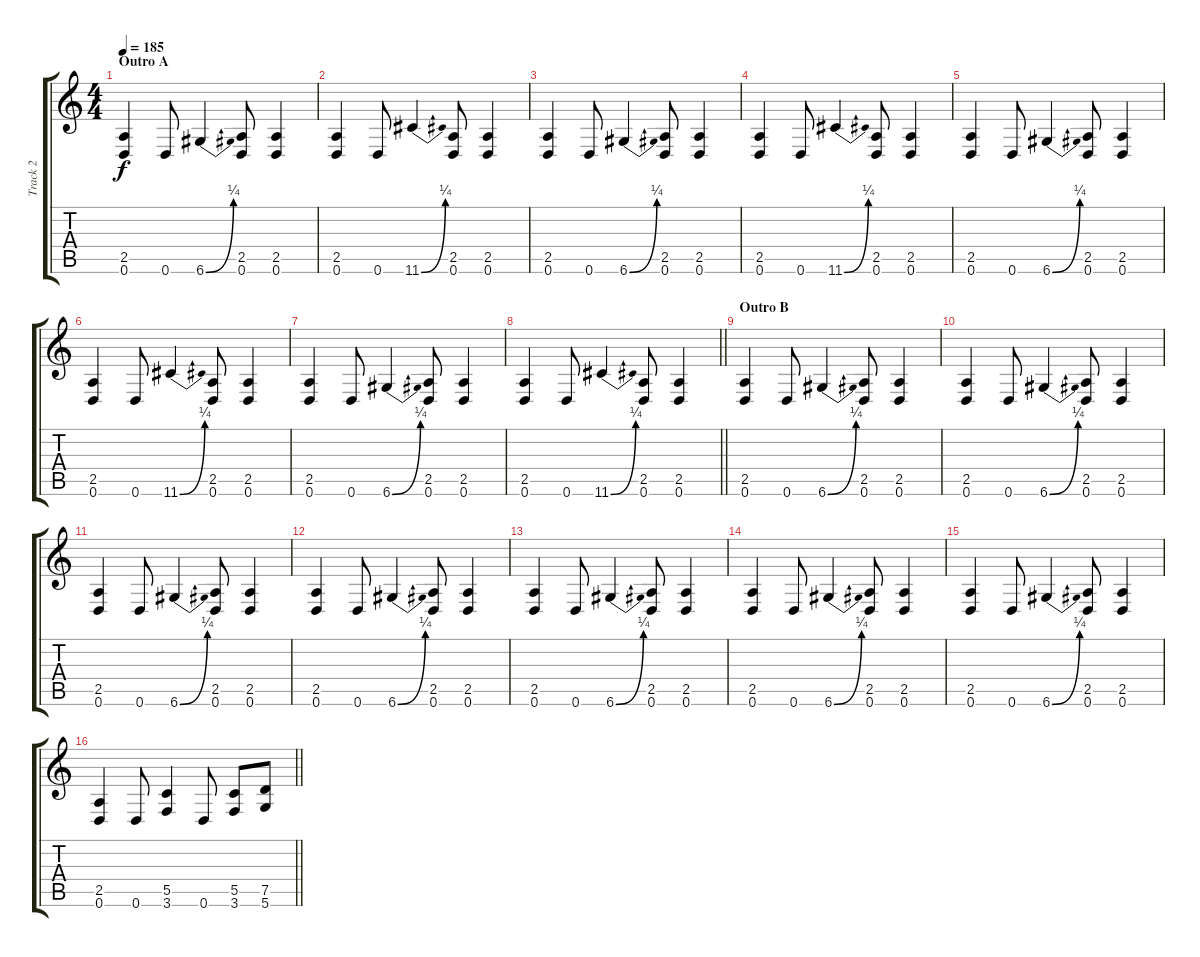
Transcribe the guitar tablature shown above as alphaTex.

\track ("Track 2" "Track 2") {instrument overdrivenguitar}
\staff {score tabs}
\tuning (D4 A3 F3 C3 G2 D2) {hide}
\ts (4 4)
\section ("" "Outro A")
\tempo 185
\clef g2
\ks c
(2.5 0.6).4{dy f} 0.6.8 6.6{be (bend 0 0 60 1)}.4 (2.5 0.6).8 (2.5 0.6).4 |
(2.5 0.6).4 0.6.8 11.6{be (bend 0 0 60 1)}.4 (2.5 0.6).8 (2.5 0.6).4 |
(2.5 0.6).4 0.6.8 6.6{be (bend 0 0 60 1)}.4 (2.5 0.6).8 (2.5 0.6).4 |
(2.5 0.6).4 0.6.8 11.6{be (bend 0 0 60 1)}.4 (2.5 0.6).8 (2.5 0.6).4 |
(2.5 0.6).4 0.6.8 6.6{be (bend 0 0 60 1)}.4 (2.5 0.6).8 (2.5 0.6).4 |
(2.5 0.6).4 0.6.8 11.6{be (bend 0 0 60 1)}.4 (2.5 0.6).8 (2.5 0.6).4 |
(2.5 0.6).4 0.6.8 6.6{be (bend 0 0 60 1)}.4 (2.5 0.6).8 (2.5 0.6).4 |
\barLineRight lightlight
(2.5 0.6).4 0.6.8 11.6{be (bend 0 0 60 1)}.4 (2.5 0.6).8 (2.5 0.6).4 |
\section ("" "Outro B")
(2.5 0.6).4 0.6.8 6.6{be (bend 0 0 60 1)}.4 (2.5 0.6).8 (2.5 0.6).4 |
(2.5 0.6).4 0.6.8 6.6{be (bend 0 0 60 1)}.4 (2.5 0.6).8 (2.5 0.6).4 |
(2.5 0.6).4 0.6.8 6.6{be (bend 0 0 60 1)}.4 (2.5 0.6).8 (2.5 0.6).4 |
(2.5 0.6).4 0.6.8 6.6{be (bend 0 0 60 1)}.4 (2.5 0.6).8 (2.5 0.6).4 |
(2.5 0.6).4 0.6.8 6.6{be (bend 0 0 60 1)}.4 (2.5 0.6).8 (2.5 0.6).4 |
(2.5 0.6).4 0.6.8 6.6{be (bend 0 0 60 1)}.4 (2.5 0.6).8 (2.5 0.6).4 |
(2.5 0.6).4 0.6.8 6.6{be (bend 0 0 60 1)}.4 (2.5 0.6).8 (2.5 0.6).4 |
\barLineRight lightlight
(2.5 0.6).4 0.6.8 (5.5 3.6).4 0.6.8 (5.5 3.6).8 (7.5 5.6).8
